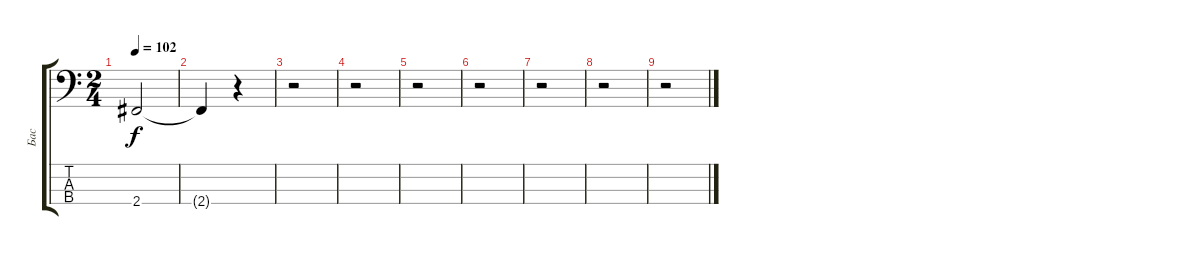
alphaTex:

\track ("Бас" "Бас") {instrument fretlessbass}
\staff {score tabs}
\tuning (G2 D2 A1 E1) {hide}
\ts (2 4)
\tempo 102
\clef f4
\ks c
2.4{t}.2{dy f} |
2.4{t}.4 r.4 |
r.2 |
r.2 |
r.2 |
r.2 |
r.2 |
r.2 |
r.2
